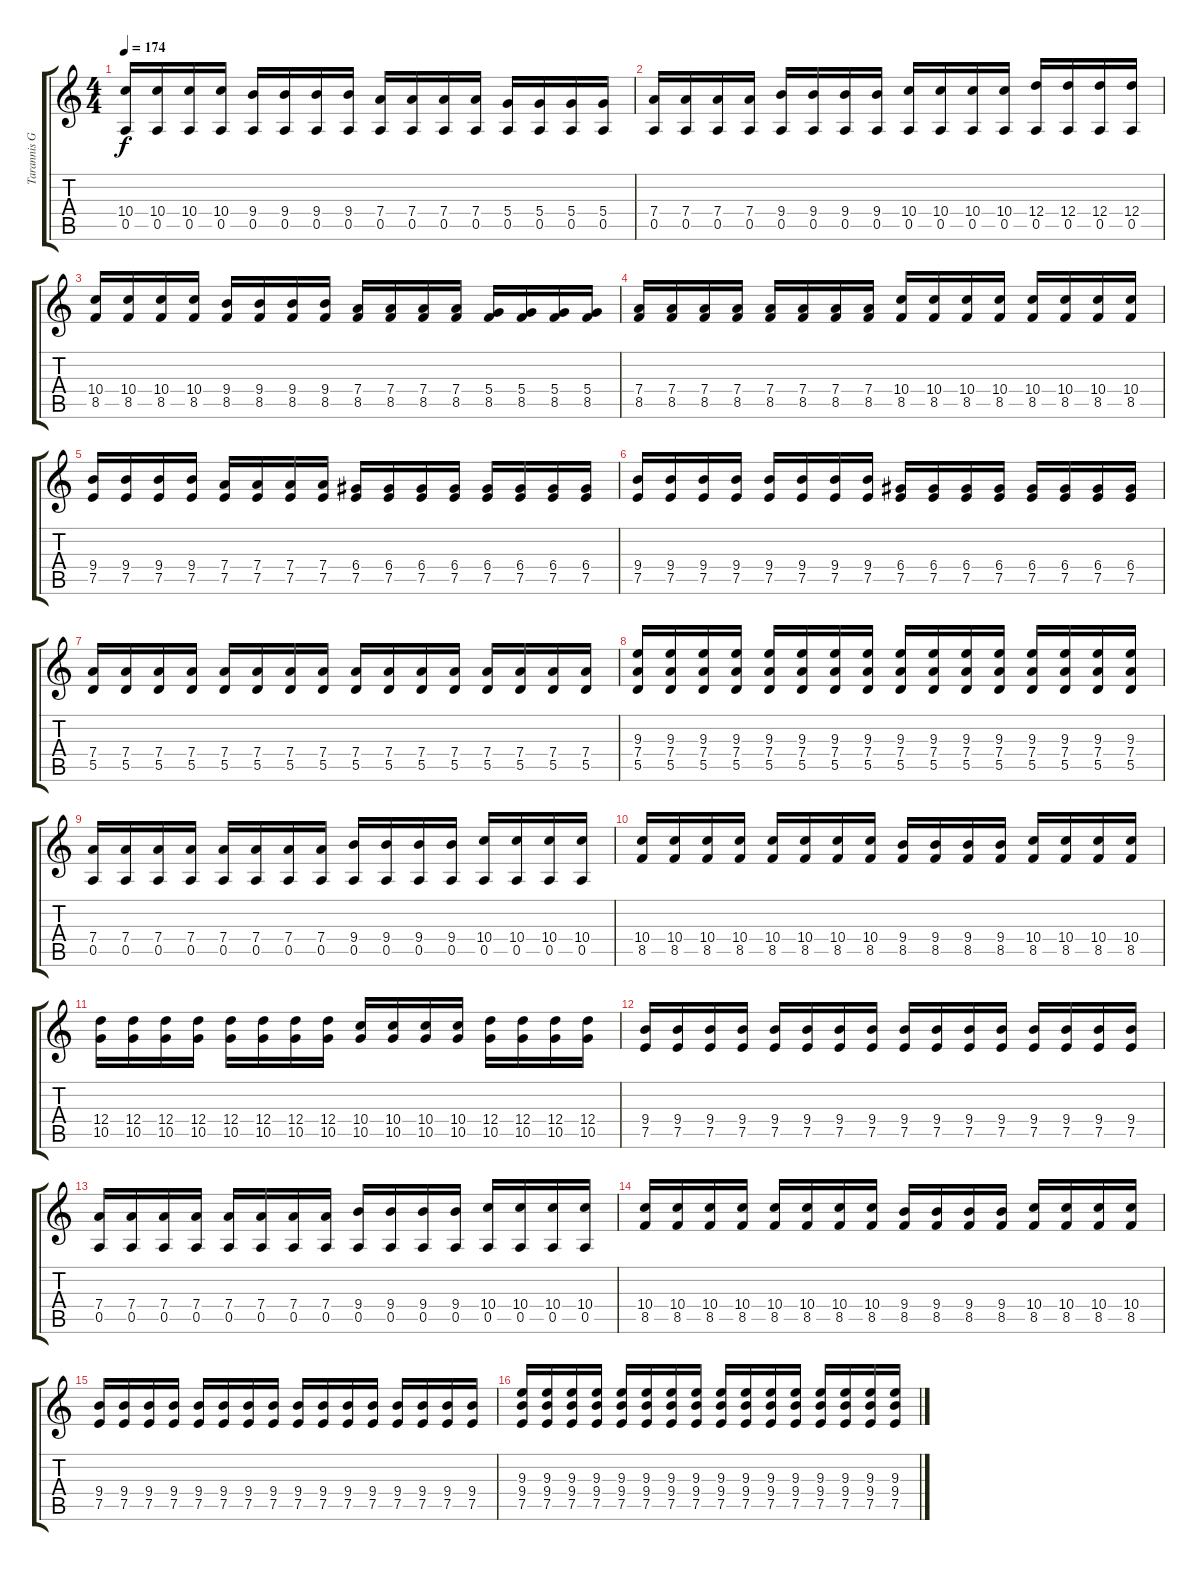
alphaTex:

\track ("Tarannis Guitar 1" "Tarannis G") {instrument distortionguitar}
\staff {score tabs}
\tuning (E4 B3 G3 D3 A2 E2) {hide}
\ts (4 4)
\tempo 174
\clef g2
\ks c
(10.4 0.5).16{dy f} (10.4 0.5).16 (10.4 0.5).16 (10.4 0.5).16 (9.4 0.5).16 (9.4 0.5).16 (9.4 0.5).16 (9.4 0.5).16 (7.4 0.5).16 (7.4 0.5).16 (7.4 0.5).16 (7.4 0.5).16 (5.4 0.5).16 (5.4 0.5).16 (5.4 0.5).16 (5.4 0.5).16 |
(7.4 0.5).16 (7.4 0.5).16 (7.4 0.5).16 (7.4 0.5).16 (9.4 0.5).16 (9.4 0.5).16 (9.4 0.5).16 (9.4 0.5).16 (10.4 0.5).16 (10.4 0.5).16 (10.4 0.5).16 (10.4 0.5).16 (12.4 0.5).16 (12.4 0.5).16 (12.4 0.5).16 (12.4 0.5).16 |
(10.4 8.5).16 (10.4 8.5).16 (10.4 8.5).16 (10.4 8.5).16 (9.4 8.5).16 (9.4 8.5).16 (9.4 8.5).16 (9.4 8.5).16 (7.4 8.5).16 (7.4 8.5).16 (7.4 8.5).16 (7.4 8.5).16 (5.4 8.5).16 (5.4 8.5).16 (5.4 8.5).16 (5.4 8.5).16 |
(7.4 8.5).16 (7.4 8.5).16 (7.4 8.5).16 (7.4 8.5).16 (7.4 8.5).16 (7.4 8.5).16 (7.4 8.5).16 (7.4 8.5).16 (10.4 8.5).16 (10.4 8.5).16 (10.4 8.5).16 (10.4 8.5).16 (10.4 8.5).16 (10.4 8.5).16 (10.4 8.5).16 (10.4 8.5).16 |
(9.4 7.5).16 (9.4 7.5).16 (9.4 7.5).16 (9.4 7.5).16 (7.4 7.5).16 (7.4 7.5).16 (7.4 7.5).16 (7.4 7.5).16 (6.4 7.5).16 (6.4 7.5).16 (6.4 7.5).16 (6.4 7.5).16 (6.4 7.5).16 (6.4 7.5).16 (6.4 7.5).16 (6.4 7.5).16 |
(9.4 7.5).16 (9.4 7.5).16 (9.4 7.5).16 (9.4 7.5).16 (9.4 7.5).16 (9.4 7.5).16 (9.4 7.5).16 (9.4 7.5).16 (6.4 7.5).16 (6.4 7.5).16 (6.4 7.5).16 (6.4 7.5).16 (6.4 7.5).16 (6.4 7.5).16 (6.4 7.5).16 (6.4 7.5).16 |
(7.4 5.5).16 (7.4 5.5).16 (7.4 5.5).16 (7.4 5.5).16 (7.4 5.5).16 (7.4 5.5).16 (7.4 5.5).16 (7.4 5.5).16 (7.4 5.5).16 (7.4 5.5).16 (7.4 5.5).16 (7.4 5.5).16 (7.4 5.5).16 (7.4 5.5).16 (7.4 5.5).16 (7.4 5.5).16 |
(9.3 7.4 5.5).16 (9.3 7.4 5.5).16 (9.3 7.4 5.5).16 (9.3 7.4 5.5).16 (9.3 7.4 5.5).16 (9.3 7.4 5.5).16 (9.3 7.4 5.5).16 (9.3 7.4 5.5).16 (9.3 7.4 5.5).16 (9.3 7.4 5.5).16 (9.3 7.4 5.5).16 (9.3 7.4 5.5).16 (9.3 7.4 5.5).16 (9.3 7.4 5.5).16 (9.3 7.4 5.5).16 (9.3 7.4 5.5).16 |
(7.4 0.5).16 (7.4 0.5).16 (7.4 0.5).16 (7.4 0.5).16 (7.4 0.5).16 (7.4 0.5).16 (7.4 0.5).16 (7.4 0.5).16 (9.4 0.5).16 (9.4 0.5).16 (9.4 0.5).16 (9.4 0.5).16 (10.4 0.5).16 (10.4 0.5).16 (10.4 0.5).16 (10.4 0.5).16 |
(10.4 8.5).16 (10.4 8.5).16 (10.4 8.5).16 (10.4 8.5).16 (10.4 8.5).16 (10.4 8.5).16 (10.4 8.5).16 (10.4 8.5).16 (9.4 8.5).16 (9.4 8.5).16 (9.4 8.5).16 (9.4 8.5).16 (10.4 8.5).16 (10.4 8.5).16 (10.4 8.5).16 (10.4 8.5).16 |
(12.4 10.5).16 (12.4 10.5).16 (12.4 10.5).16 (12.4 10.5).16 (12.4 10.5).16 (12.4 10.5).16 (12.4 10.5).16 (12.4 10.5).16 (10.4 10.5).16 (10.4 10.5).16 (10.4 10.5).16 (10.4 10.5).16 (12.4 10.5).16 (12.4 10.5).16 (12.4 10.5).16 (12.4 10.5).16 |
(9.4 7.5).16 (9.4 7.5).16 (9.4 7.5).16 (9.4 7.5).16 (9.4 7.5).16 (9.4 7.5).16 (9.4 7.5).16 (9.4 7.5).16 (9.4 7.5).16 (9.4 7.5).16 (9.4 7.5).16 (9.4 7.5).16 (9.4 7.5).16 (9.4 7.5).16 (9.4 7.5).16 (9.4 7.5).16 |
(7.4 0.5).16 (7.4 0.5).16 (7.4 0.5).16 (7.4 0.5).16 (7.4 0.5).16 (7.4 0.5).16 (7.4 0.5).16 (7.4 0.5).16 (9.4 0.5).16 (9.4 0.5).16 (9.4 0.5).16 (9.4 0.5).16 (10.4 0.5).16 (10.4 0.5).16 (10.4 0.5).16 (10.4 0.5).16 |
(10.4 8.5).16 (10.4 8.5).16 (10.4 8.5).16 (10.4 8.5).16 (10.4 8.5).16 (10.4 8.5).16 (10.4 8.5).16 (10.4 8.5).16 (9.4 8.5).16 (9.4 8.5).16 (9.4 8.5).16 (9.4 8.5).16 (10.4 8.5).16 (10.4 8.5).16 (10.4 8.5).16 (10.4 8.5).16 |
(9.4 7.5).16 (9.4 7.5).16 (9.4 7.5).16 (9.4 7.5).16 (9.4 7.5).16 (9.4 7.5).16 (9.4 7.5).16 (9.4 7.5).16 (9.4 7.5).16 (9.4 7.5).16 (9.4 7.5).16 (9.4 7.5).16 (9.4 7.5).16 (9.4 7.5).16 (9.4 7.5).16 (9.4 7.5).16 |
(9.3 9.4 7.5).16 (9.3 9.4 7.5).16 (9.3 9.4 7.5).16 (9.3 9.4 7.5).16 (9.3 9.4 7.5).16 (9.3 9.4 7.5).16 (9.3 9.4 7.5).16 (9.3 9.4 7.5).16 (9.3 9.4 7.5).16 (9.3 9.4 7.5).16 (9.3 9.4 7.5).16 (9.3 9.4 7.5).16 (9.3 9.4 7.5).16 (9.3 9.4 7.5).16 (9.3 9.4 7.5).16 (9.3 9.4 7.5).16
